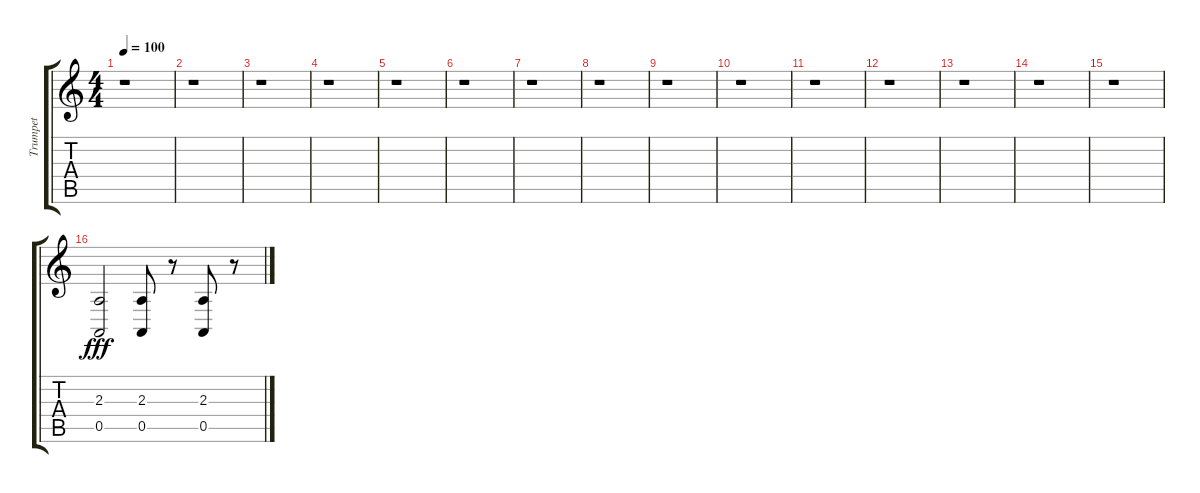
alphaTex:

\track ("Trumpet" "Trumpet") {instrument trumpet}
\staff {score tabs}
\tuning (E4 B3 G3 D3 A2 E2) {hide}
\ts (4 4)
\tempo 100
\clef g2
\ks c
r.1{dy fff} |
r.1 |
r.1 |
r.1 |
r.1 |
r.1 |
r.1 |
r.1 |
r.1 |
r.1 |
r.1 |
r.1 |
r.1 |
r.1 |
r.1 |
(2.3 0.5).2 (2.3 0.5).8 r.8 (2.3 0.5).8 r.8
